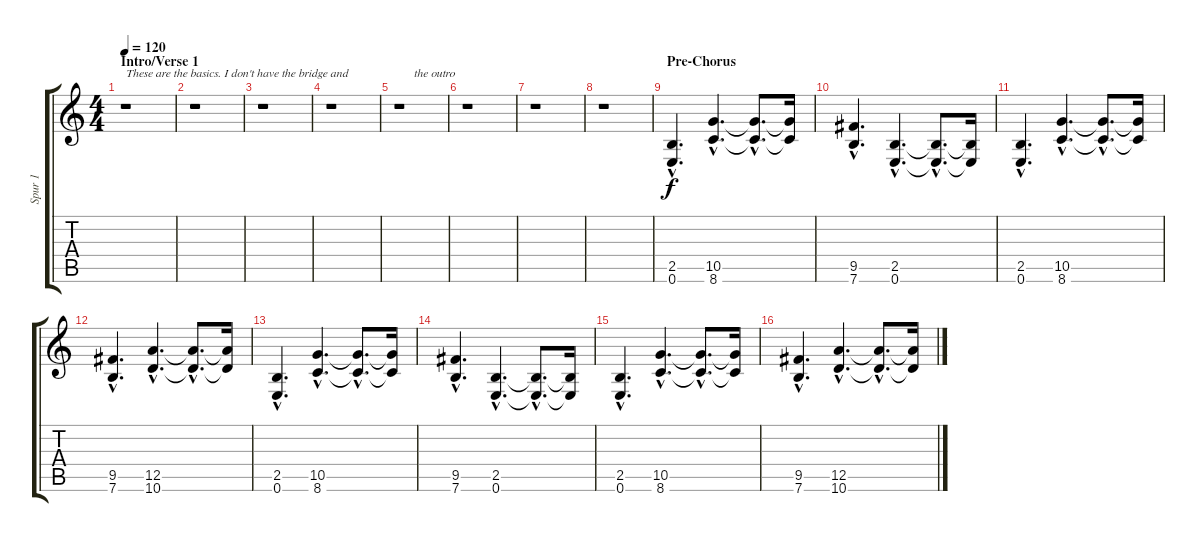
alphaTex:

\track ("Spur 1" "Spur 1") {instrument distortionguitar}
\staff {score tabs}
\tuning (E4 B3 G3 D3 A2 E2) {hide}
\ts (4 4)
\section ("" "Intro/Verse 1")
\tempo 120
\clef g2
\ks c
r.1{txt "These are the basics. I don't have the bridge and " dy f instrument distortionguitar} |
r.1 |
r.1 |
r.1 |
r.1{txt "     the outro"} |
r.1 |
r.1 |
r.1 |
\section ("" "Pre-Chorus")
(2.5{hac} 0.6{hac}).4{d} (10.5{hac} 8.6{hac}).4{d} (10.5{hac t} 8.6{hac t}).8{d} (10.5{t} 8.6{t}).16 |
(9.5{hac} 7.6{hac}).4{d} (2.5{hac} 0.6{hac}).4{d} (2.5{hac t} 0.6{hac t}).8{d} (2.5{t} 0.6{t}).16 |
(2.5{hac} 0.6{hac}).4{d} (10.5{hac} 8.6{hac}).4{d} (10.5{hac t} 8.6{hac t}).8{d} (10.5{t} 8.6{t}).16 |
(9.5{hac} 7.6{hac}).4{d} (12.5{hac} 10.6{hac}).4{d} (12.5{hac t} 10.6{hac t}).8{d} (12.5{t} 10.6{t}).16 |
(2.5{hac} 0.6{hac}).4{d} (10.5{hac} 8.6{hac}).4{d} (10.5{hac t} 8.6{hac t}).8{d} (10.5{t} 8.6{t}).16 |
(9.5{hac} 7.6{hac}).4{d} (2.5{hac} 0.6{hac}).4{d} (2.5{hac t} 0.6{hac t}).8{d} (2.5{t} 0.6{t}).16 |
(2.5{hac} 0.6{hac}).4{d} (10.5{hac} 8.6{hac}).4{d} (10.5{hac t} 8.6{hac t}).8{d} (10.5{t} 8.6{t}).16 |
\section ("" "")
(9.5{hac} 7.6{hac}).4{d} (12.5{hac} 10.6{hac}).4{d} (12.5{hac t} 10.6{hac t}).8{d} (12.5{t} 10.6{t}).16
